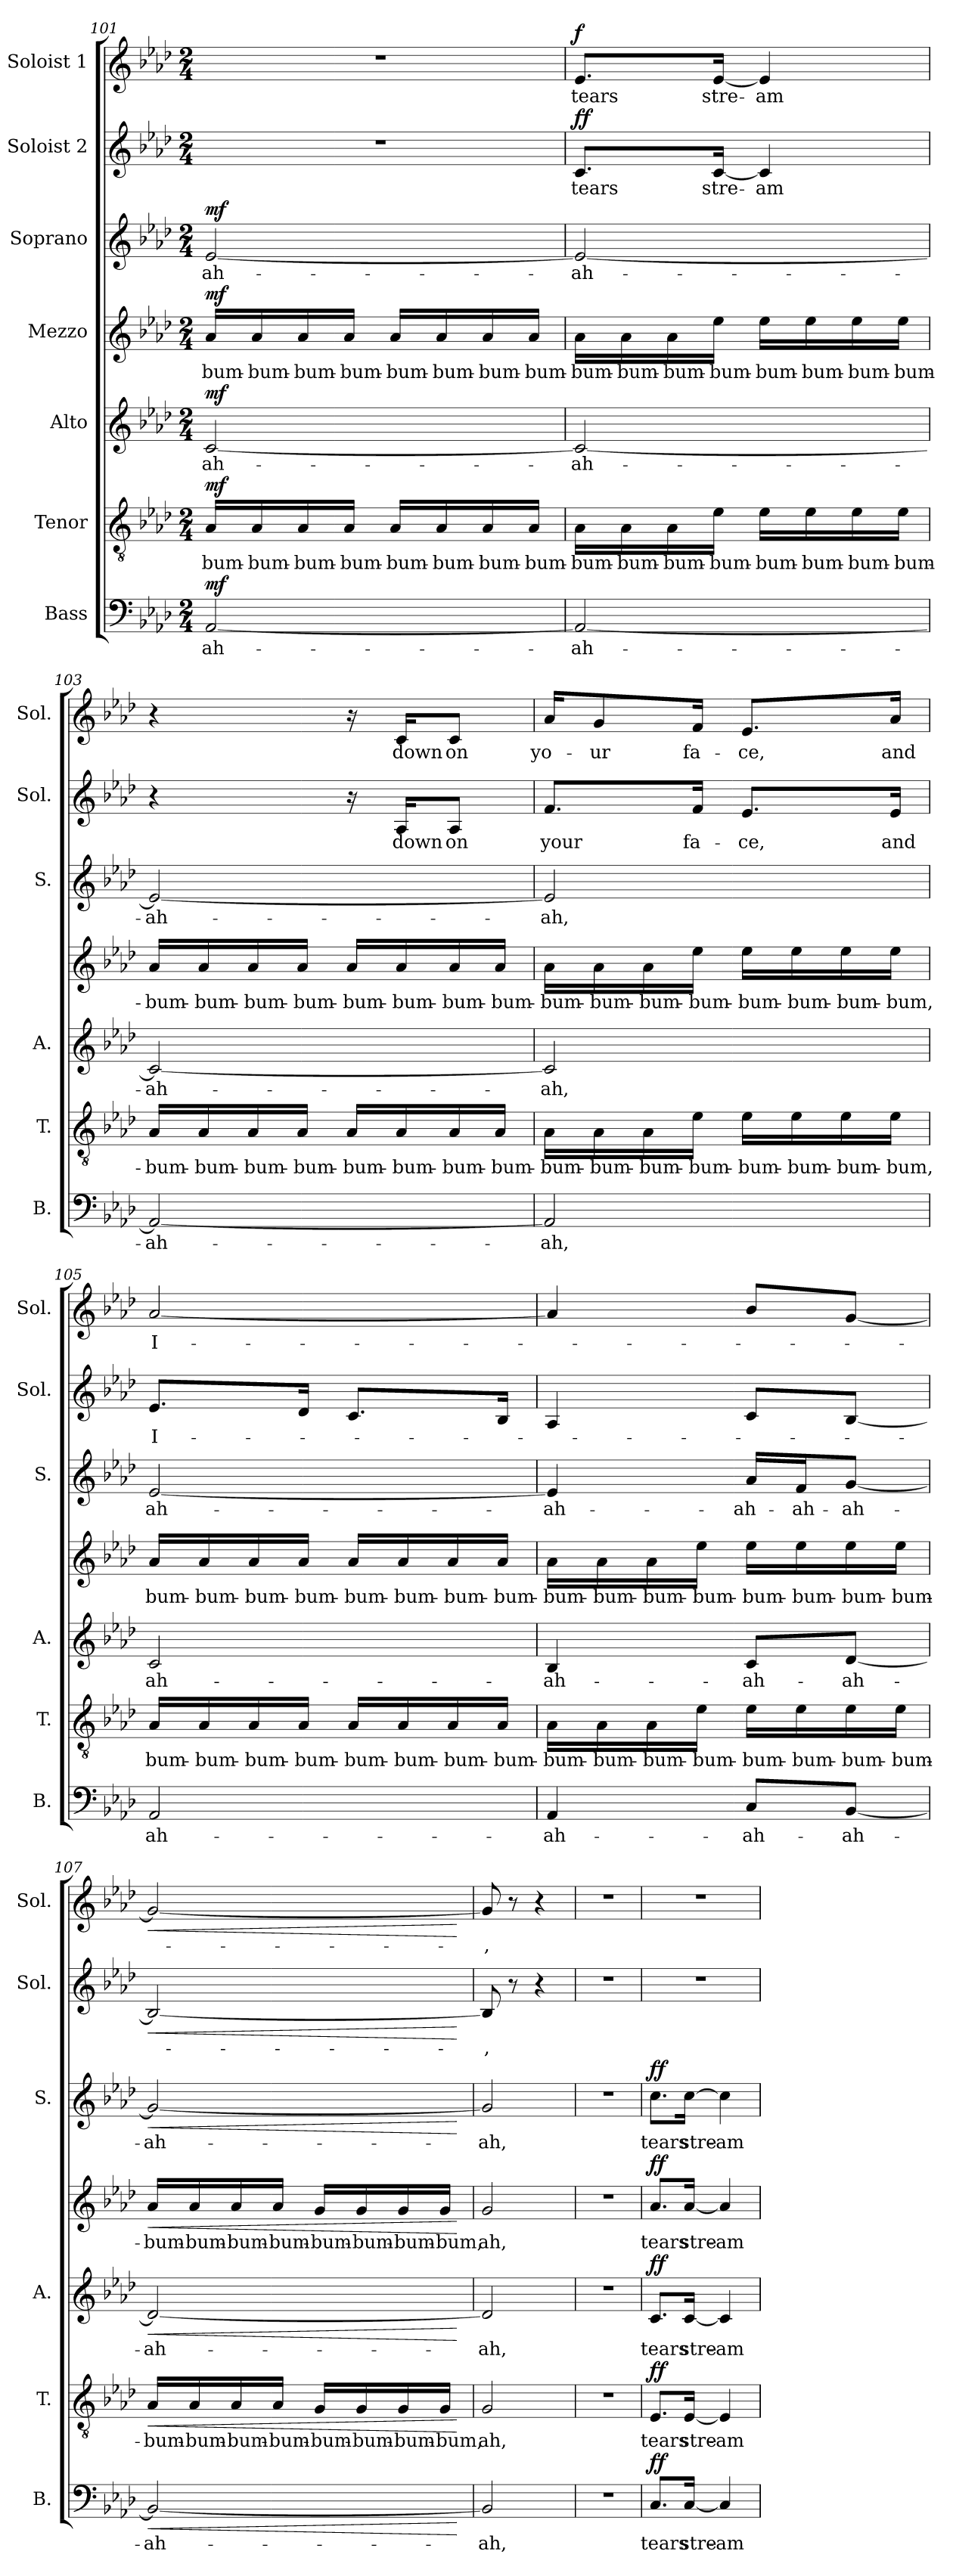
**kern	**text	**dynam	**kern	**text	**dynam	**kern	**text	**dynam	**kern	**text	**dynam	**kern	**text	**dynam	**kern	**text	**dynam	**kern	**text	**dynam
*part7	*part7	*part7	*part6	*part6	*part6	*part5	*part5	*part5	*part4	*part4	*part4	*part3	*part3	*part3	*part2	*part2	*part2	*part1	*part1	*part1
*staff7	*staff7	*staff7	*staff6	*staff6	*staff6	*staff5	*staff5	*staff5	*staff4	*staff4	*staff4	*staff3	*staff3	*staff3	*staff2	*staff2	*staff2	*staff1	*staff1	*staff1
*I"Bass	*	*	*I"Tenor	*	*	*I"Alto	*	*	*I"Mezzo	*	*	*I"Soprano	*	*	*I"Soloist 2	*	*	*I"Soloist 1	*	*
*I'B.	*	*	*I'T.	*	*	*I'A.	*	*	*	*	*	*I'S.	*	*	*I'Sol.	*	*	*I'Sol.	*	*
!!LO:LB:g=z
*clefF4	*	*	*clefGv2	*	*	*clefG2	*	*	*clefG2	*	*	*clefG2	*	*	*clefG2	*	*	*clefG2	*	*
*k[b-e-a-d-]	*	*	*k[b-e-a-d-]	*	*	*k[b-e-a-d-]	*	*	*k[b-e-a-d-]	*	*	*k[b-e-a-d-]	*	*	*k[b-e-a-d-]	*	*	*k[b-e-a-d-]	*	*
*M2/4	*	*	*M2/4	*	*	*M2/4	*	*	*M2/4	*	*	*M2/4	*	*	*M2/4	*	*	*M2/4	*	*
=101	=101	=101	=101	=101	=101	=101	=101	=101	=101	=101	=101	=101	=101	=101	=101	=101	=101	=101	=101	=101
!	!LO:LY:b	!LO:DY:a	!	!LO:LY:b	!LO:DY:a	!	!LO:LY:b	!LO:DY:a	!	!LO:LY:b	!LO:DY:a	!	!LO:LY:b	!LO:DY:a	!	!	!	!	!	!
[2AA-/	ah-	mf	16A-/LL	bum-	mf	[2c/	ah-	mf	16a-/LL	bum-	mf	[2e-/	ah-	mf	2r	.	.	2r	.	.
!	!	!	!	!LO:LY:b	!	!	!	!	!	!LO:LY:b	!	!	!	!	!	!	!	!	!	!
.	.	.	16A-/	-bum-	.	.	.	.	16a-/	-bum-	.	.	.	.	.	.	.	.	.	.
!	!	!	!	!LO:LY:b	!	!	!	!	!	!LO:LY:b	!	!	!	!	!	!	!	!	!	!
.	.	.	16A-/	-bum-	.	.	.	.	16a-/	-bum-	.	.	.	.	.	.	.	.	.	.
!	!	!	!	!LO:LY:b	!	!	!	!	!	!LO:LY:b	!	!	!	!	!	!	!	!	!	!
.	.	.	16A-/JJ	-bum-	.	.	.	.	16a-/JJ	-bum-	.	.	.	.	.	.	.	.	.	.
!	!	!	!	!LO:LY:b	!	!	!	!	!	!LO:LY:b	!	!	!	!	!	!	!	!	!	!
.	.	.	16A-/LL	-bum-	.	.	.	.	16a-/LL	-bum-	.	.	.	.	.	.	.	.	.	.
!	!	!	!	!LO:LY:b	!	!	!	!	!	!LO:LY:b	!	!	!	!	!	!	!	!	!	!
.	.	.	16A-/	-bum-	.	.	.	.	16a-/	-bum-	.	.	.	.	.	.	.	.	.	.
!	!	!	!	!LO:LY:b	!	!	!	!	!	!LO:LY:b	!	!	!	!	!	!	!	!	!	!
.	.	.	16A-/	-bum-	.	.	.	.	16a-/	-bum-	.	.	.	.	.	.	.	.	.	.
!	!	!	!	!LO:LY:b	!	!	!	!	!	!LO:LY:b	!	!	!	!	!	!	!	!	!	!
.	.	.	16A-/JJ	-bum-	.	.	.	.	16a-/JJ	-bum-	.	.	.	.	.	.	.	.	.	.
=102	=102	=102	=102	=102	=102	=102	=102	=102	=102	=102	=102	=102	=102	=102	=102	=102	=102	=102	=102	=102
!	!LO:LY:b	!	!	!LO:LY:b	!	!	!LO:LY:b	!	!	!LO:LY:b	!	!	!LO:LY:b	!	!	!LO:LY:b	!LO:DY:a	!	!LO:LY:b	!LO:DY:a
2AA-/_	-ah-	.	16A-\LL	-bum-	.	2c/_	-ah-	.	16a-\LL	-bum-	.	2e-/_	-ah-	.	8.c/L	tears	ff	8.e-/L	tears	f
!	!	!	!	!LO:LY:b	!	!	!	!	!	!LO:LY:b	!	!	!	!	!	!	!	!	!	!
.	.	.	16A-\	-bum-	.	.	.	.	16a-\	-bum-	.	.	.	.	.	.	.	.	.	.
!	!	!	!	!LO:LY:b	!	!	!	!	!	!LO:LY:b	!	!	!	!	!	!	!	!	!	!
.	.	.	16A-\	-bum-	.	.	.	.	16a-\	-bum-	.	.	.	.	.	.	.	.	.	.
!	!	!	!	!LO:LY:b	!	!	!	!	!	!LO:LY:b	!	!	!	!	!	!LO:LY:b	!	!	!LO:LY:b	!
.	.	.	16e-\JJ	-bum-	.	.	.	.	16ee-\JJ	-bum-	.	.	.	.	[16c/Jk	stre-	.	[16e-/Jk	stre-	.
!	!	!	!	!LO:LY:b	!	!	!	!	!	!LO:LY:b	!	!	!	!	!	!LO:LY:b	!	!	!LO:LY:b	!
.	.	.	16e-\LL	-bum-	.	.	.	.	16ee-\LL	-bum-	.	.	.	.	4c/]	-am	.	4e-/]	-am	.
!	!	!	!	!LO:LY:b	!	!	!	!	!	!LO:LY:b	!	!	!	!	!	!	!	!	!	!
.	.	.	16e-\	-bum-	.	.	.	.	16ee-\	-bum-	.	.	.	.	.	.	.	.	.	.
!	!	!	!	!LO:LY:b	!	!	!	!	!	!LO:LY:b	!	!	!	!	!	!	!	!	!	!
.	.	.	16e-\	-bum-	.	.	.	.	16ee-\	-bum-	.	.	.	.	.	.	.	.	.	.
!	!	!	!	!LO:LY:b	!	!	!	!	!	!LO:LY:b	!	!	!	!	!	!	!	!	!	!
.	.	.	16e-\JJ	-bum-	.	.	.	.	16ee-\JJ	-bum-	.	.	.	.	.	.	.	.	.	.
!!LO:PB:g=z
=103	=103	=103	=103	=103	=103	=103	=103	=103	=103	=103	=103	=103	=103	=103	=103	=103	=103	=103	=103	=103
!	!LO:LY:b	!	!	!LO:LY:b	!	!	!LO:LY:b	!	!	!LO:LY:b	!	!	!LO:LY:b	!	!	!	!	!	!	!
2AA-/_	-ah-	.	16A-/LL	-bum-	.	2c/_	-ah-	.	16a-/LL	-bum-	.	2e-/_	-ah-	.	4r	.	.	4r	.	.
!	!	!	!	!LO:LY:b	!	!	!	!	!	!LO:LY:b	!	!	!	!	!	!	!	!	!	!
.	.	.	16A-/	-bum-	.	.	.	.	16a-/	-bum-	.	.	.	.	.	.	.	.	.	.
!	!	!	!	!LO:LY:b	!	!	!	!	!	!LO:LY:b	!	!	!	!	!	!	!	!	!	!
.	.	.	16A-/	-bum-	.	.	.	.	16a-/	-bum-	.	.	.	.	.	.	.	.	.	.
!	!	!	!	!LO:LY:b	!	!	!	!	!	!LO:LY:b	!	!	!	!	!	!	!	!	!	!
.	.	.	16A-/JJ	-bum-	.	.	.	.	16a-/JJ	-bum-	.	.	.	.	.	.	.	.	.	.
!	!	!	!	!LO:LY:b	!	!	!	!	!	!LO:LY:b	!	!	!	!	!	!	!	!	!	!
.	.	.	16A-/LL	-bum-	.	.	.	.	16a-/LL	-bum-	.	.	.	.	16r	.	.	16r	.	.
!	!	!	!	!LO:LY:b	!	!	!	!	!	!LO:LY:b	!	!	!	!	!	!LO:LY:b	!	!	!LO:LY:b	!
.	.	.	16A-/	-bum-	.	.	.	.	16a-/	-bum-	.	.	.	.	16A-/KL	down	.	16c/KL	down	.
!	!	!	!	!LO:LY:b	!	!	!	!	!	!LO:LY:b	!	!	!	!	!	!LO:LY:b	!	!	!LO:LY:b	!
.	.	.	16A-/	-bum-	.	.	.	.	16a-/	-bum-	.	.	.	.	8A-/J	on	.	8c/J	on	.
!	!	!	!	!LO:LY:b	!	!	!	!	!	!LO:LY:b	!	!	!	!	!	!	!	!	!	!
.	.	.	16A-/JJ	-bum-	.	.	.	.	16a-/JJ	-bum-	.	.	.	.	.	.	.	.	.	.
=104	=104	=104	=104	=104	=104	=104	=104	=104	=104	=104	=104	=104	=104	=104	=104	=104	=104	=104	=104	=104
!	!LO:LY:b	!	!	!LO:LY:b	!	!	!LO:LY:b	!	!	!LO:LY:b	!	!	!LO:LY:b	!	!	!LO:LY:b	!	!	!LO:LY:b	!
2AA-/]	-ah,	.	16A-\LL	-bum-	.	2c/]	-ah,	.	16a-\LL	-bum-	.	2e-/]	-ah,	.	8.f/L	your	.	16a-/KL	yo-	.
!	!	!	!	!LO:LY:b	!	!	!	!	!	!LO:LY:b	!	!	!	!	!	!	!	!	!LO:LY:b	!
.	.	.	16A-\	-bum-	.	.	.	.	16a-\	-bum-	.	.	.	.	.	.	.	8g/	-ur	.
!	!	!	!	!LO:LY:b	!	!	!	!	!	!LO:LY:b	!	!	!	!	!	!	!	!	!	!
.	.	.	16A-\	-bum-	.	.	.	.	16a-\	-bum-	.	.	.	.	.	.	.	.	.	.
!	!	!	!	!LO:LY:b	!	!	!	!	!	!LO:LY:b	!	!	!	!	!	!LO:LY:b	!	!	!LO:LY:b	!
.	.	.	16e-\JJ	-bum-	.	.	.	.	16ee-\JJ	-bum-	.	.	.	.	16f/Jk	fa-	.	16f/Jk	fa-	.
!	!	!	!	!LO:LY:b	!	!	!	!	!	!LO:LY:b	!	!	!	!	!	!LO:LY:b	!	!	!LO:LY:b	!
.	.	.	16e-\LL	-bum-	.	.	.	.	16ee-\LL	-bum-	.	.	.	.	8.e-/L	-ce,	.	8.e-/L	-ce,	.
!	!	!	!	!LO:LY:b	!	!	!	!	!	!LO:LY:b	!	!	!	!	!	!	!	!	!	!
.	.	.	16e-\	-bum-	.	.	.	.	16ee-\	-bum-	.	.	.	.	.	.	.	.	.	.
!	!	!	!	!LO:LY:b	!	!	!	!	!	!LO:LY:b	!	!	!	!	!	!	!	!	!	!
.	.	.	16e-\	-bum-	.	.	.	.	16ee-\	-bum-	.	.	.	.	.	.	.	.	.	.
!	!	!	!	!LO:LY:b	!	!	!	!	!	!LO:LY:b	!	!	!	!	!	!LO:LY:b	!	!	!LO:LY:b	!
.	.	.	16e-\JJ	-bum,	.	.	.	.	16ee-\JJ	-bum,	.	.	.	.	16e-/Jk	and	.	16a-/Jk	and	.
!!LO:LB:g=z
=105	=105	=105	=105	=105	=105	=105	=105	=105	=105	=105	=105	=105	=105	=105	=105	=105	=105	=105	=105	=105
!	!LO:LY:b	!	!	!LO:LY:b	!	!	!LO:LY:b	!	!	!LO:LY:b	!	!	!LO:LY:b	!	!	!LO:LY:b	!	!	!LO:LY:b	!
2AA-/	ah-	.	16A-/LL	bum-	.	2c/	ah-	.	16a-/LL	bum-	.	[2e-/	ah-	.	8.e-/L	I-	.	[2a-/	I-	.
!	!	!	!	!LO:LY:b	!	!	!	!	!	!LO:LY:b	!	!	!	!	!	!	!	!	!	!
.	.	.	16A-/	-bum-	.	.	.	.	16a-/	-bum-	.	.	.	.	.	.	.	.	.	.
!	!	!	!	!LO:LY:b	!	!	!	!	!	!LO:LY:b	!	!	!	!	!	!	!	!	!	!
.	.	.	16A-/	-bum-	.	.	.	.	16a-/	-bum-	.	.	.	.	.	.	.	.	.	.
!	!	!	!	!LO:LY:b	!	!	!	!	!	!LO:LY:b	!	!	!	!	!	!	!	!	!	!
.	.	.	16A-/JJ	-bum-	.	.	.	.	16a-/JJ	-bum-	.	.	.	.	16d-/Jk	.	.	.	.	.
!	!	!	!	!LO:LY:b	!	!	!	!	!	!LO:LY:b	!	!	!	!	!	!	!	!	!	!
.	.	.	16A-/LL	-bum-	.	.	.	.	16a-/LL	-bum-	.	.	.	.	8.c/L	.	.	.	.	.
!	!	!	!	!LO:LY:b	!	!	!	!	!	!LO:LY:b	!	!	!	!	!	!	!	!	!	!
.	.	.	16A-/	-bum-	.	.	.	.	16a-/	-bum-	.	.	.	.	.	.	.	.	.	.
!	!	!	!	!LO:LY:b	!	!	!	!	!	!LO:LY:b	!	!	!	!	!	!	!	!	!	!
.	.	.	16A-/	-bum-	.	.	.	.	16a-/	-bum-	.	.	.	.	.	.	.	.	.	.
!	!	!	!	!LO:LY:b	!	!	!	!	!	!LO:LY:b	!	!	!	!	!	!	!	!	!	!
.	.	.	16A-/JJ	-bum-	.	.	.	.	16a-/JJ	-bum-	.	.	.	.	16B-/Jk	.	.	.	.	.
=106	=106	=106	=106	=106	=106	=106	=106	=106	=106	=106	=106	=106	=106	=106	=106	=106	=106	=106	=106	=106
!	!LO:LY:b	!	!	!LO:LY:b	!	!	!LO:LY:b	!	!	!LO:LY:b	!	!	!LO:LY:b	!	!	!	!	!	!	!
4AA-/	-ah-	.	16A-\LL	-bum-	.	4B-/	-ah-	.	16a-\LL	-bum-	.	4e-/]	-ah-	.	4A-/	.	.	4a-/]	.	.
!	!	!	!	!LO:LY:b	!	!	!	!	!	!LO:LY:b	!	!	!	!	!	!	!	!	!	!
.	.	.	16A-\	-bum-	.	.	.	.	16a-\	-bum-	.	.	.	.	.	.	.	.	.	.
!	!	!	!	!LO:LY:b	!	!	!	!	!	!LO:LY:b	!	!	!	!	!	!	!	!	!	!
.	.	.	16A-\	-bum-	.	.	.	.	16a-\	-bum-	.	.	.	.	.	.	.	.	.	.
!	!	!	!	!LO:LY:b	!	!	!	!	!	!LO:LY:b	!	!	!	!	!	!	!	!	!	!
.	.	.	16e-\JJ	-bum-	.	.	.	.	16ee-\JJ	-bum-	.	.	.	.	.	.	.	.	.	.
!	!LO:LY:b	!	!	!LO:LY:b	!	!	!LO:LY:b	!	!	!LO:LY:b	!	!	!LO:LY:b	!	!	!	!	!	!	!
8C/L	-ah-	.	16e-\LL	-bum-	.	8c/L	-ah-	.	16ee-\LL	-bum-	.	16a-/LL	-ah-	.	8c/L	.	.	8b-/L	.	.
!	!	!	!	!LO:LY:b	!	!	!	!	!	!LO:LY:b	!	!	!LO:LY:b	!	!	!	!	!	!	!
.	.	.	16e-\	-bum-	.	.	.	.	16ee-\	-bum-	.	16f/J	-ah-	.	.	.	.	.	.	.
!	!LO:LY:b	!	!	!LO:LY:b	!	!	!LO:LY:b	!	!	!LO:LY:b	!	!	!LO:LY:b	!	!	!	!	!	!	!
[8BB-/J	-ah-	.	16e-\	-bum-	.	[8d-/J	-ah-	.	16ee-\	-bum-	.	[8g/J	-ah-	.	[8B-/J	.	.	[8g/J	.	.
!	!	!	!	!LO:LY:b	!	!	!	!	!	!LO:LY:b	!	!	!	!	!	!	!	!	!	!
.	.	.	16e-\JJ	-bum-	.	.	.	.	16ee-\JJ	-bum-	.	.	.	.	.	.	.	.	.	.
!!LO:PB:g=z
=107	=107	=107	=107	=107	=107	=107	=107	=107	=107	=107	=107	=107	=107	=107	=107	=107	=107	=107	=107	=107
!	!LO:LY:b	!LO:HP:b	!	!LO:LY:b	!LO:HP:b	!	!LO:LY:b	!LO:HP:b	!	!LO:LY:b	!LO:HP:b	!	!LO:LY:b	!LO:HP:b	!	!	!LO:HP:b	!	!	!LO:HP:b
2BB-/_	-ah-	<	16A-/LL	-bum-	<	2d-/_	-ah-	<	16a-/LL	-bum-	<	2g/_	-ah-	<	2B-/_	.	<	2g/_	.	<
!	!	!	!	!LO:LY:b	!	!	!	!	!	!LO:LY:b	!	!	!	!	!	!	!	!	!	!
.	.	.	16A-/	-bum-	.	.	.	.	16a-/	-bum-	.	.	.	.	.	.	.	.	.	.
!	!	!	!	!LO:LY:b	!	!	!	!	!	!LO:LY:b	!	!	!	!	!	!	!	!	!	!
.	.	.	16A-/	-bum-	.	.	.	.	16a-/	-bum-	.	.	.	.	.	.	.	.	.	.
!	!	!	!	!LO:LY:b	!	!	!	!	!	!LO:LY:b	!	!	!	!	!	!	!	!	!	!
.	.	.	16A-/JJ	-bum-	.	.	.	.	16a-/JJ	-bum-	.	.	.	.	.	.	.	.	.	.
!	!	!	!	!LO:LY:b	!	!	!	!	!	!LO:LY:b	!	!	!	!	!	!	!	!	!	!
.	.	.	16G/LL	-bum-	.	.	.	.	16g/LL	-bum-	.	.	.	.	.	.	.	.	.	.
!	!	!	!	!LO:LY:b	!	!	!	!	!	!LO:LY:b	!	!	!	!	!	!	!	!	!	!
.	.	.	16G/	-bum-	.	.	.	.	16g/	-bum-	.	.	.	.	.	.	.	.	.	.
!	!	!	!	!LO:LY:b	!	!	!	!	!	!LO:LY:b	!	!	!	!	!	!	!	!	!	!
.	.	.	16G/	-bum-	.	.	.	.	16g/	-bum-	.	.	.	.	.	.	.	.	.	.
!	!	!	!	!LO:LY:b	!	!	!	!	!	!LO:LY:b	!	!	!	!	!	!	!	!	!	!
.	.	.	16G/JJ	-bum,	.	.	.	.	16g/JJ	-bum,	.	.	.	.	.	.	.	.	.	.
.	.	[	.	.	[	.	.	[	.	.	[	.	.	[	.	.	[	.	.	[
=108	=108	=108	=108	=108	=108	=108	=108	=108	=108	=108	=108	=108	=108	=108	=108	=108	=108	=108	=108	=108
!	!LO:LY:b	!	!	!LO:LY:b	!	!	!LO:LY:b	!	!	!LO:LY:b	!	!	!LO:LY:b	!	!	!LO:LY:b	!	!	!LO:LY:b	!
2BB-/]	-ah,	.	2G/	ah,	.	2d-/]	-ah,	.	2g/	ah,	.	2g/]	-ah,	.	8B-/]	-,	.	8g/]	-,	.
.	.	.	.	.	.	.	.	.	.	.	.	.	.	.	8r	.	.	8r	.	.
.	.	.	.	.	.	.	.	.	.	.	.	.	.	.	4r	.	.	4r	.	.
=109	=109	=109	=109	=109	=109	=109	=109	=109	=109	=109	=109	=109	=109	=109	=109	=109	=109	=109	=109	=109
2r	.	.	2r	.	.	2r	.	.	2r	.	.	2r	.	.	2r	.	.	2r	.	.
=110	=110	=110	=110	=110	=110	=110	=110	=110	=110	=110	=110	=110	=110	=110	=110	=110	=110	=110	=110	=110
!	!LO:LY:b	!LO:DY:a	!	!LO:LY:b	!LO:DY:a	!	!LO:LY:b	!LO:DY:a	!	!LO:LY:b	!LO:DY:a	!	!LO:LY:b	!LO:DY:a	!	!	!	!	!	!
8.C/L	tears	ff	8.E-/L	tears	ff	8.c/L	tears	ff	8.a-/L	tears	ff	8.cc\L	tears	ff	2r	.	.	2r	.	.
!	!LO:LY:b	!	!	!LO:LY:b	!	!	!LO:LY:b	!	!	!LO:LY:b	!	!	!LO:LY:b	!	!	!	!	!	!	!
[16C/Jk	stre-	.	[16E-/Jk	stre-	.	[16c/Jk	stre-	.	[16a-/Jk	stre-	.	[16cc\Jk	stre-	.	.	.	.	.	.	.
!	!LO:LY:b	!	!	!LO:LY:b	!	!	!LO:LY:b	!	!	!LO:LY:b	!	!	!LO:LY:b	!	!	!	!	!	!	!
4C/]	-am	.	4E-/]	-am	.	4c/]	-am	.	4a-/]	-am	.	4cc\]	-am	.	.	.	.	.	.	.
=	=	=	=	=	=	=	=	=	=	=	=	=	=	=	=	=	=	=	=	=
*-	*-	*-	*-	*-	*-	*-	*-	*-	*-	*-	*-	*-	*-	*-	*-	*-	*-	*-	*-	*-
